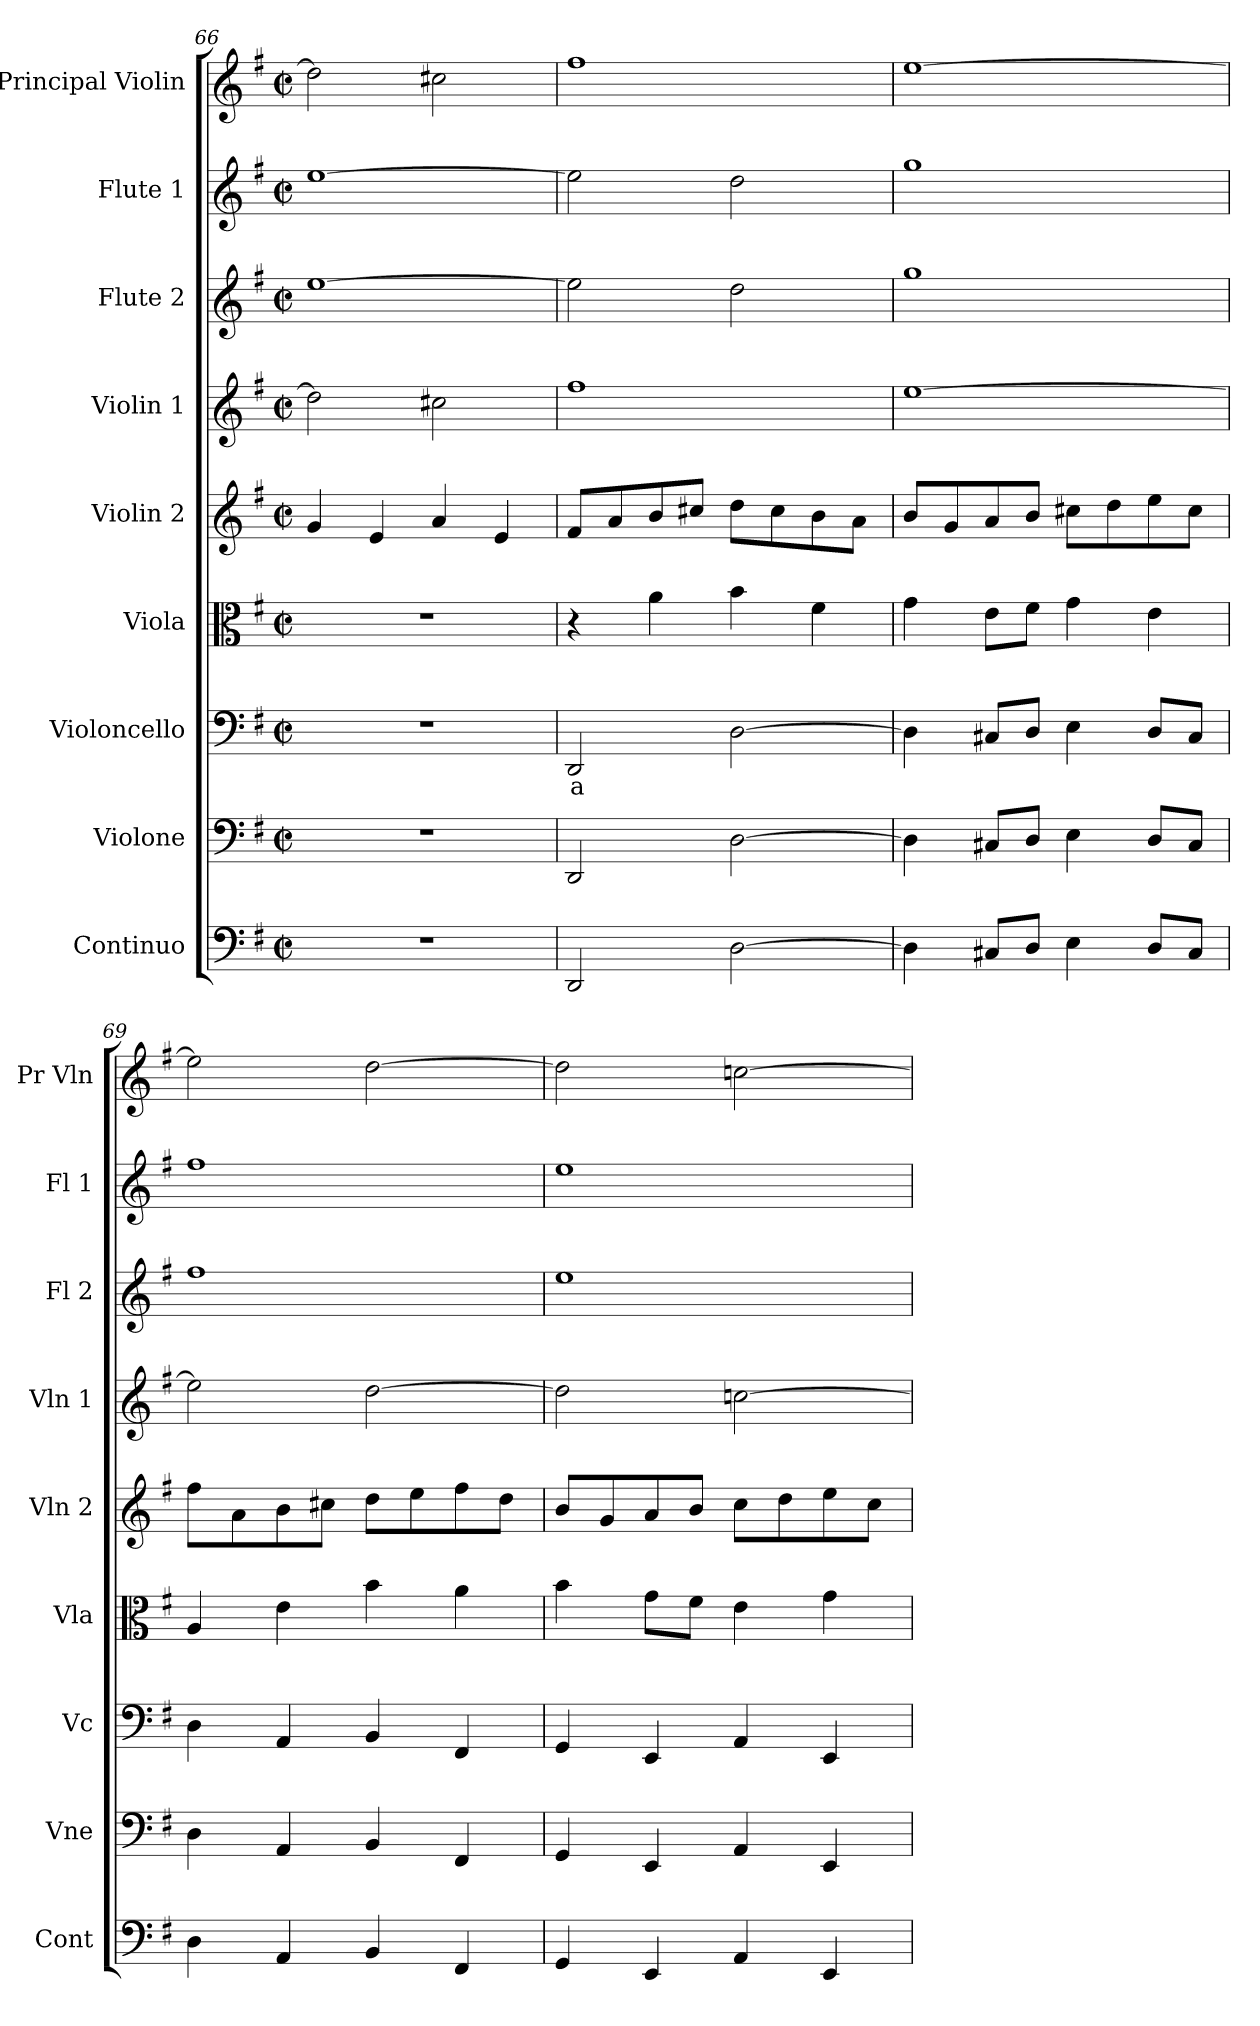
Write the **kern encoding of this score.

**kern	**kern	**kern	**text	**kern	**kern	**kern	**kern	**kern	**kern
*part9	*part8	*part7	*part7	*part6	*part5	*part4	*part3	*part2	*part1
*staff9	*staff8	*staff7	*staff7	*staff6	*staff5	*staff4	*staff3	*staff2	*staff1
*I"Continuo	*I"Violone	*I"Violoncello	*	*I"Viola	*I"Violin 2	*I"Violin 1	*I"Flute 2	*I"Flute 1	*I"Principal Violin
*I'Cont	*I'Vne	*I'Vc	*	*I'Vla	*I'Vln 2	*I'Vln 1	*I'Fl 2	*I'Fl 1	*I'Pr Vln
*clefF4	*clefF4	*clefF4	*	*clefC3	*clefG2	*clefG2	*clefG2	*clefG2	*clefG2
*	*ITrd7c12	*	*	*	*	*	*	*	*
*k[f#]	*k[f#]	*k[f#]	*	*k[f#]	*k[f#]	*k[f#]	*k[f#]	*k[f#]	*k[f#]
*M2/2	*M2/2	*M2/2	*	*M2/2	*M2/2	*M2/2	*M2/2	*M2/2	*M2/2
*met(c|)	*met(c|)	*met(c|)	*	*met(c|)	*met(c|)	*met(c|)	*met(c|)	*met(c|)	*met(c|)
=66	=66	=66	=66	=66	=66	=66	=66	=66	=66
1r	1r	1r	.	1r	4g/	2dd\]	[1ee	[1ee	2dd\]
.	.	.	.	.	4e/	.	.	.	.
.	.	.	.	.	4a/	2cc#X\	.	.	2cc#X\
.	.	.	.	.	4e/	.	.	.	.
=67	=67	=67	=67	=67	=67	=67	=67	=67	=67
!	!	!	!LO:LY:b:color=#FF0000	!	!	!	!	!	!
2DD/	2DDD/	2DD/	a	4r	8f#/L	1ff#	2ee\]	2ee\]	1ff#
.	.	.	.	.	8a/	.	.	.	.
.	.	.	.	4a\	8b/	.	.	.	.
.	.	.	.	.	8cc#X/J	.	.	.	.
[2D\	[2DD\	[2D\	.	4b\	8dd\L	.	2dd\	2dd\	.
.	.	.	.	.	8cc#\	.	.	.	.
.	.	.	.	4f#\	8b\	.	.	.	.
.	.	.	.	.	8a\J	.	.	.	.
=68	=68	=68	=68	=68	=68	=68	=68	=68	=68
4D\]	4DD\]	4D\]	.	4g\	8b/L	[1ee	1gg	1gg	[1ee
.	.	.	.	.	8g/	.	.	.	.
8C#X/L	8CC#X/L	8C#X/L	.	8e\L	8a/	.	.	.	.
8D/J	8DD/J	8D/J	.	8f#\J	8b/J	.	.	.	.
4E\	4EE\	4E\	.	4g\	8cc#X\L	.	.	.	.
.	.	.	.	.	8dd\	.	.	.	.
8D/L	8DD/L	8D/L	.	4e\	8ee\	.	.	.	.
8C#/J	8CC#/J	8C#/J	.	.	8cc#\J	.	.	.	.
=69	=69	=69	=69	=69	=69	=69	=69	=69	=69
4D\	4DD\	4D\	.	4A/	8ff#\L	2ee\]	1ff#	1ff#	2ee\]
.	.	.	.	.	8a\	.	.	.	.
4AA/	4AAA/	4AA/	.	4e\	8b\	.	.	.	.
.	.	.	.	.	8cc#X\J	.	.	.	.
4BB/	4BBB/	4BB/	.	4b\	8dd\L	[2dd\	.	.	[2dd\
.	.	.	.	.	8ee\	.	.	.	.
4FF#/	4FFF#/	4FF#/	.	4a\	8ff#\	.	.	.	.
.	.	.	.	.	8dd\J	.	.	.	.
=70	=70	=70	=70	=70	=70	=70	=70	=70	=70
4GG/	4GGG/	4GG/	.	4b\	8b/L	2dd\]	1ee	1ee	2dd\]
.	.	.	.	.	8g/	.	.	.	.
4EE/	4EEE/	4EE/	.	8g\L	8a/	.	.	.	.
.	.	.	.	8f#\J	8b/J	.	.	.	.
4AA/	4AAA/	4AA/	.	4e\	8cc\L	[2ccn\	.	.	[2ccn\
.	.	.	.	.	8dd\	.	.	.	.
4EE/	4EEE/	4EE/	.	4g\	8ee\	.	.	.	.
.	.	.	.	.	8cc\J	.	.	.	.
=	=	=	=	=	=	=	=	=	=
*-	*-	*-	*-	*-	*-	*-	*-	*-	*-
